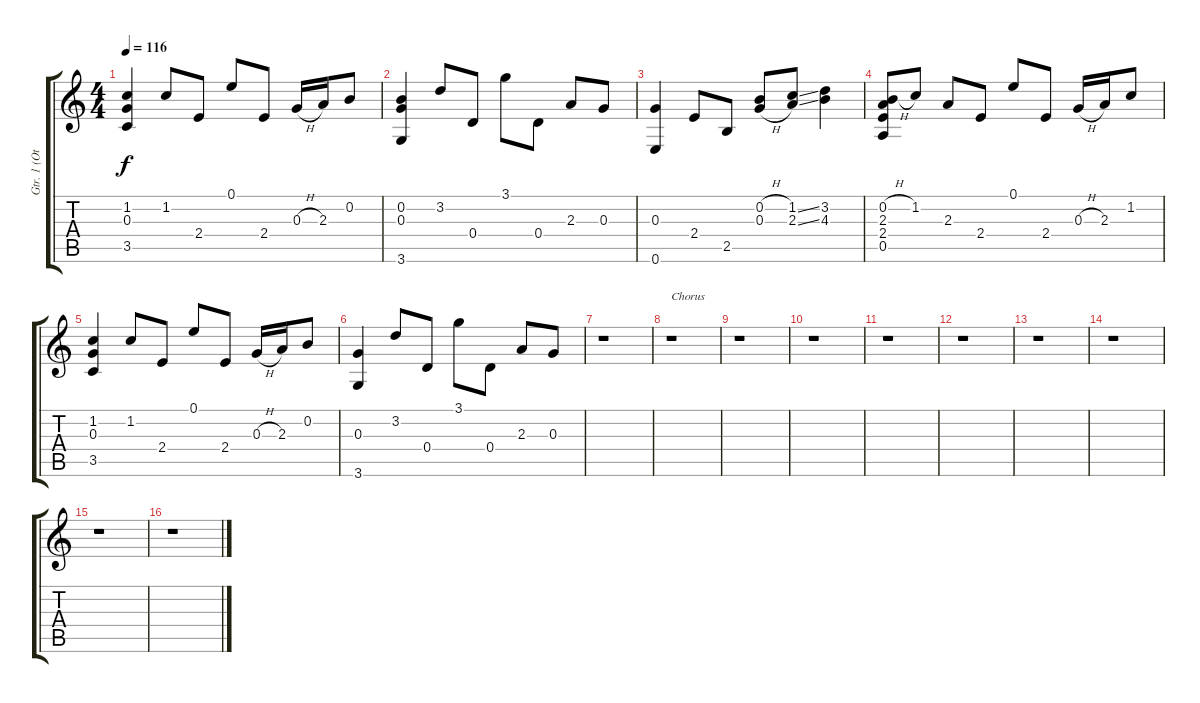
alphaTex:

\track ("Gtr. 1 (Other)" "Gtr. 1 (Ot") {instrument acousticguitarsteel}
\staff {score tabs}
\tuning (E4 B3 G3 D3 A2 E2) {hide}
\ts (4 4)
\tempo 116
\clef g2
\ks c
(1.2 0.3 3.5).4{dy f} 1.2.8 2.4.8 0.1.8 2.4.8 0.3{h}.16 2.3.16 0.2.8 |
(0.2 0.3 3.6).4 3.2.8 0.4.8 3.1.8 0.4.8 2.3.8 0.3.8 |
(0.3 0.6).4 2.4.8 2.5.8 (0.2{h} 0.3{h}).8 (1.2{ss} 2.3{ss}).8 (3.2 4.3).4 |
(0.2{h} 2.3 2.4 0.5).8 1.2.8 2.3.8 2.4.8 0.1.8 2.4.8 0.3{h}.16 2.3.16 1.2.8 |
(1.2 0.3 3.5).4 1.2.8 2.4.8 0.1.8 2.4.8 0.3{h}.16 2.3.16 0.2.8 |
(0.3 3.6).4 3.2.8 0.4.8 3.1.8 0.4.8 2.3.8 0.3.8 |
r.1 |
r.1{txt "Chorus"} |
r.1 |
r.1 |
r.1 |
r.1 |
r.1 |
r.1 |
r.1 |
r.1
